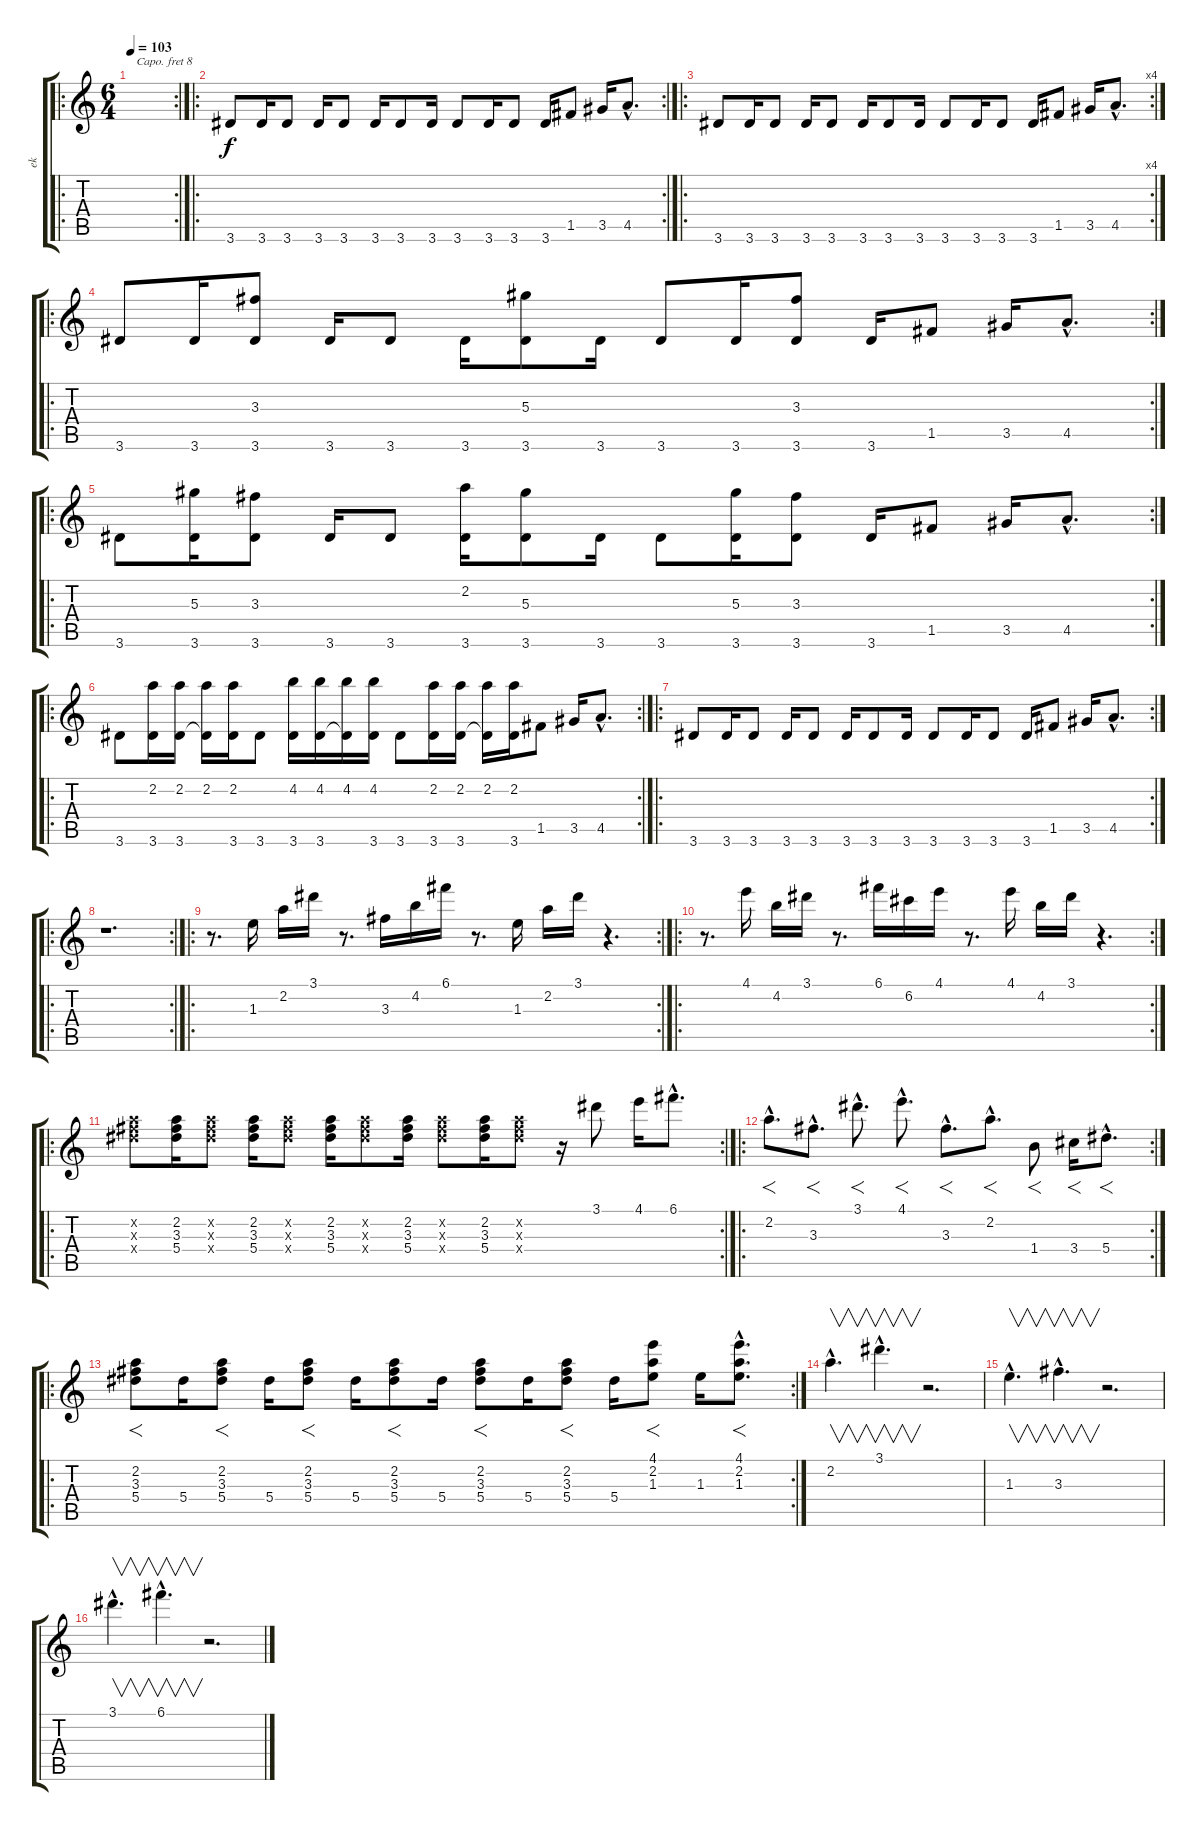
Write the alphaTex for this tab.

\track ("ek" "ek") {instrument overdrivenguitar}
\staff {score tabs}
\capo 8
\tuning (E4 B3 G3 D3 A2 E2) {hide}
\ro
\rc 2
\ts (6 4)
\tempo 103
\clef g2
\ks c
|
\ro
\rc 2
3.6.8 3.6.16 3.6.8 3.6.16 3.6.8 3.6.16 3.6.8 3.6.16 3.6.8 3.6.16 3.6.8 3.6.16 1.5.8 3.5.16 4.5{hac}.8{d} |
\ro
\rc 4
3.6.8 3.6.16 3.6.8 3.6.16 3.6.8 3.6.16 3.6.8 3.6.16 3.6.8 3.6.16 3.6.8 3.6.16 1.5.8 3.5.16 4.5{hac}.8{d} |
\ro
\rc 2
3.6.8 3.6.16 (3.3 3.6).8 3.6.16 3.6.8 3.6.16 (5.3 3.6).8 3.6.16 3.6.8 3.6.16 (3.3 3.6).8 3.6.16 1.5.8 3.5.16 4.5{hac}.8{d} |
\ro
\rc 2
3.6.8 (5.3 3.6).16 (3.3 3.6).8 3.6.16 3.6.8 (2.2 3.6).16 (5.3 3.6).8 3.6.16 3.6.8 (5.3 3.6).16 (3.3 3.6).8 3.6.16 1.5.8 3.5.16 4.5{hac}.8{d} |
\ro
\rc 2
3.6.8 (2.2 3.6).16 (2.2 3.6).16 (2.2 3.6{t}).16 (2.2 3.6).16 3.6.8 (4.2 3.6).16 (4.2 3.6).16 (4.2 3.6{t}).16 (4.2 3.6).16 3.6.8 (2.2 3.6).16 (2.2 3.6).16 (2.2 3.6{t}).16 (2.2 3.6).16 1.5.8 3.5.16 4.5{hac}.8{d} |
\ro
\rc 2
3.6.8 3.6.16 3.6.8 3.6.16 3.6.8 3.6.16 3.6.8 3.6.16 3.6.8 3.6.16 3.6.8 3.6.16 1.5.8 3.5.16 4.5{hac}.8{d volume 0} |
\ro
\rc 2
r.1{d} |
\ro
\rc 2
r.8{d volume 16} 1.3.16 2.2.16 3.1.16 r.8{d} 3.3.16 4.2.16 6.1.16 r.8{d} 1.3.16 2.2.16 3.1.16 r.4{d} |
\ro
\rc 2
r.8{d} 4.1.16 4.2.16 3.1.16 r.8{d} 6.1.16 6.2.16 4.1.16 r.8{d} 4.1.16 4.2.16 3.1.16 r.4{d} |
\ro
\rc 2
(2.2{x} 3.3{x} 5.4{x}).8 (2.2 3.3 5.4).16 (2.2{x} 3.3{x} 5.4{x}).8 (2.2 3.3 5.4).16 (2.2{x} 3.3{x} 5.4{x}).8 (2.2 3.3 5.4).16 (2.2{x} 3.3{x} 5.4{x}).8 (2.2 3.3 5.4).16 (2.2{x} 3.3{x} 5.4{x}).8 (2.2 3.3 5.4).16 (2.2{x} 3.3{x} 5.4{x}).8 r.16 3.1.8 4.1.16 6.1{hac}.8{d} |
\ro
\rc 2
2.2{hac}.8{f d} 3.3{hac}.8{f d} 3.1{hac}.8{f d} 4.1{hac}.8{f d} 3.3{hac}.8{f d} 2.2{hac}.8{f d} 1.4.8{f} 3.4.16{f} 5.4{hac}.8{f d} |
\ro
\rc 2
(2.2 3.3 5.4).8{f} 5.4.16 (2.2 3.3 5.4).8{f} 5.4.16 (2.2 3.3 5.4).8{f} 5.4.16 (2.2 3.3 5.4).8{f} 5.4.16 (2.2 3.3 5.4).8{f} 5.4.16 (2.2 3.3 5.4).8{f} 5.4.16 (4.1 2.2 1.3).8{f} 1.3.16 (4.1{hac} 2.2{hac} 1.3{hac}).8{f d} |
2.2{hac}.4{v d} 3.1{hac}.4{v d} r.2{d} |
1.3{hac}.4{v d} 3.3{hac}.4{v d} r.2{d} |
3.1{hac}.4{v d} 6.1{hac}.4{v d} r.2{d}
